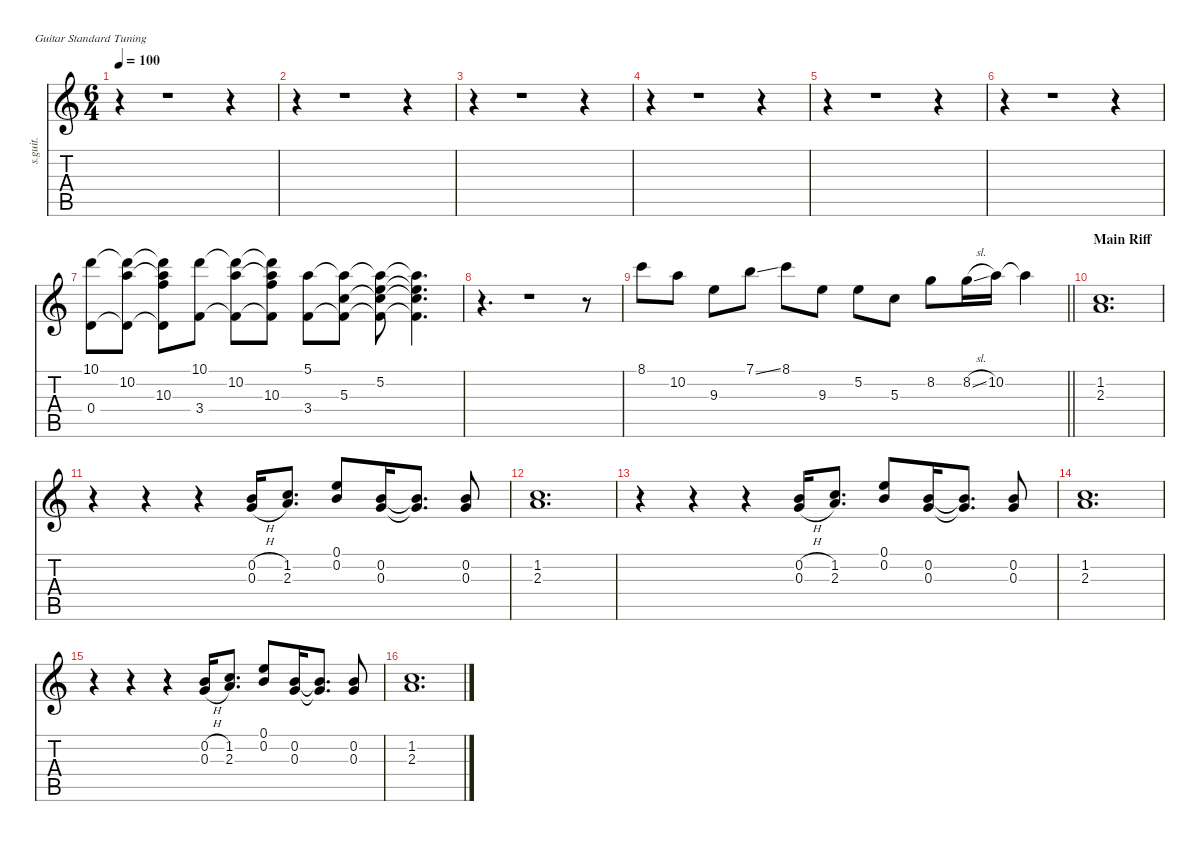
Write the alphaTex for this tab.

\defaultSystemsLayout 4
\hideDynamics
\bracketExtendMode nobrackets
\otherSystemsTrackNameOrientation horizontal
\track ("Accoustic guitar 2" "s.guit.") {solo instrument acousticguitarsteel}
\staff {score tabs}
\tuning (E4 B3 G3 D3 A2 E2)
\ts (6 4)
\tempo 100
\clef g2
\ks c
r.4{dy f beam Down} r.1{beam Down} r.4{beam Down} |
r.4{beam Down} r.1{beam Down} r.4{beam Down} |
r.4{beam Down} r.1{beam Down} r.4{beam Down} |
r.4{beam Down} r.1{beam Down} r.4{beam Down} |
r.4{beam Down} r.1{beam Down} r.4{beam Down} |
r.4{beam Down} r.1{beam Down} r.4{beam Down} |
(10.1 0.4).8{beam Down} (10.2 10.1{t} 0.4{t}).8{beam Down} (10.1{t} 10.2{t} 10.3 0.4{t}).8{beam Down} (10.1 3.4).8{beam Down} (10.2 10.1{t} 3.4{t}).8{beam Down} (10.1{t} 10.2{t} 10.3 3.4{t}).8{beam Down} (5.1 3.4).8{beam Down} (5.1{t} 5.3 3.4{t}).8{beam Down} (5.2 5.1{t} 5.3{t} 3.4{t}).8{beam Down} (5.1{t} 5.2{t} 5.3{t} 3.4{t}).4{d beam Down} |
r.4{d beam Down} r.1{beam Down} r.8{beam Down} |
\barLineRight lightlight
8.1.8{beam Down} 10.2.8{beam Down} 9.3.8{beam Down} 7.1{ss}.8{beam Down} 8.1.8{beam Down} 9.3.8{beam Down} 5.2.8{beam Down} 5.3.8{beam Down} 8.2.8{beam Down} 8.2{sl}.16{beam Down} 10.2.16{beam Down} 10.2{t}.4{beam Down} |
\section ("" "Main Riff")
(1.2 2.3).1{d beam Down} |
r.4{beam Down} r.4{beam Down} r.4{beam Down} (0.2{h} 0.3{h}).16{beam Up} (1.2 2.3).8{d beam Up} (0.1 0.2).8{beam Up} (0.2 0.3).16{beam Up} (0.2{t} 0.3{t}).8{d beam Up} (0.2 0.3).8{beam Up} |
(1.2 2.3).1{d beam Down} |
r.4{beam Down} r.4{beam Down} r.4{beam Down} (0.2{h} 0.3{h}).16{beam Up} (1.2 2.3).8{d beam Up} (0.1 0.2).8{beam Up} (0.2 0.3).16{beam Up} (0.2{t} 0.3{t}).8{d beam Up} (0.2 0.3).8{beam Up} |
(1.2 2.3).1{d beam Down} |
r.4{beam Down} r.4{beam Down} r.4{beam Down} (0.2{h} 0.3{h}).16{beam Up} (1.2 2.3).8{d beam Up} (0.1 0.2).8{beam Up} (0.2 0.3).16{beam Up} (0.2{t} 0.3{t}).8{d beam Up} (0.2 0.3).8{beam Up} |
(1.2 2.3).1{d beam Down}
